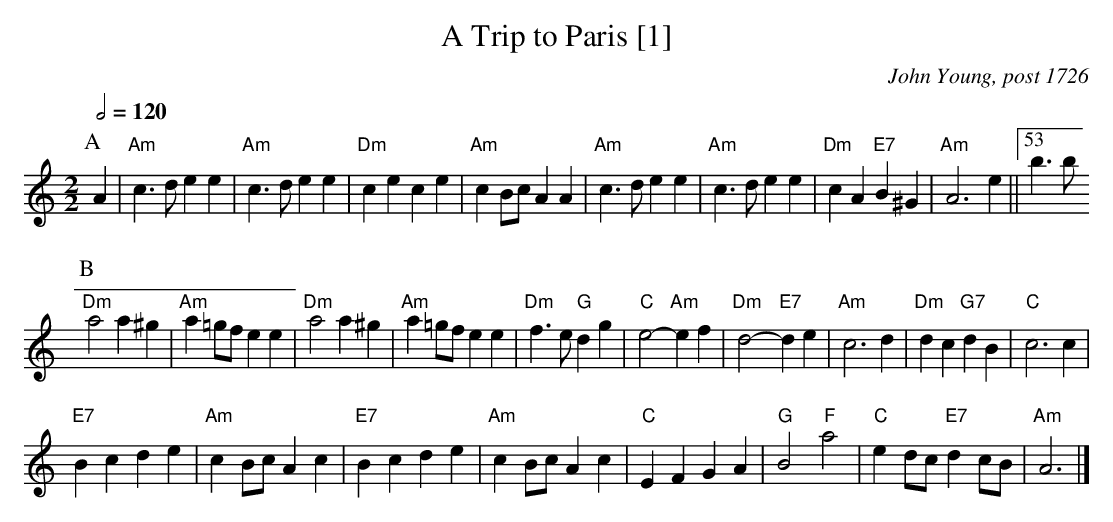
X:1
T:A Trip to Paris [1]
C:John Young, post 1726
M:2/2
L:1/8
Q:1/2=120
K:Am
P:A
A2 | "Am"c3 d e2 e2 | "Am"c3 d e2 e2 | "Dm"c2 e2 c2 e2 | "Am"c2 Bc A2 A2 |\
"Am"c3 d e2 e2 | "Am"c3 d e2 e2 | "Dm"c2 A2 "E7"B2 ^G2 | "Am"A6 e2 ||53b3b
P:B
"Dm"a4 a2 ^g2 | "Am"a2 =gf e2 e2 | "Dm"a4 a2 ^g2 | "Am"a2 =gf e2 e2 |\
"Dm"f3 e "G"d2 g2 | "C"e4-"Am"e2 f2 | "Dm"d4-"E7"d2 e2 | "Am"c6 d2 | "Dm"d2 c2 "G7"d2 B2 | "C"c6 c2 |
"E7"B2 c2 d2 e2 | "Am"c2 Bc A2 c2 | "E7"B2 c2 d2 e2 | "Am"c2 Bc A2 c2 |\
"C"E2 F2 G2 A2 | "G"B4 "F"a4 | "C"e2 dc "E7"d2 cB | "Am"A6 |]
